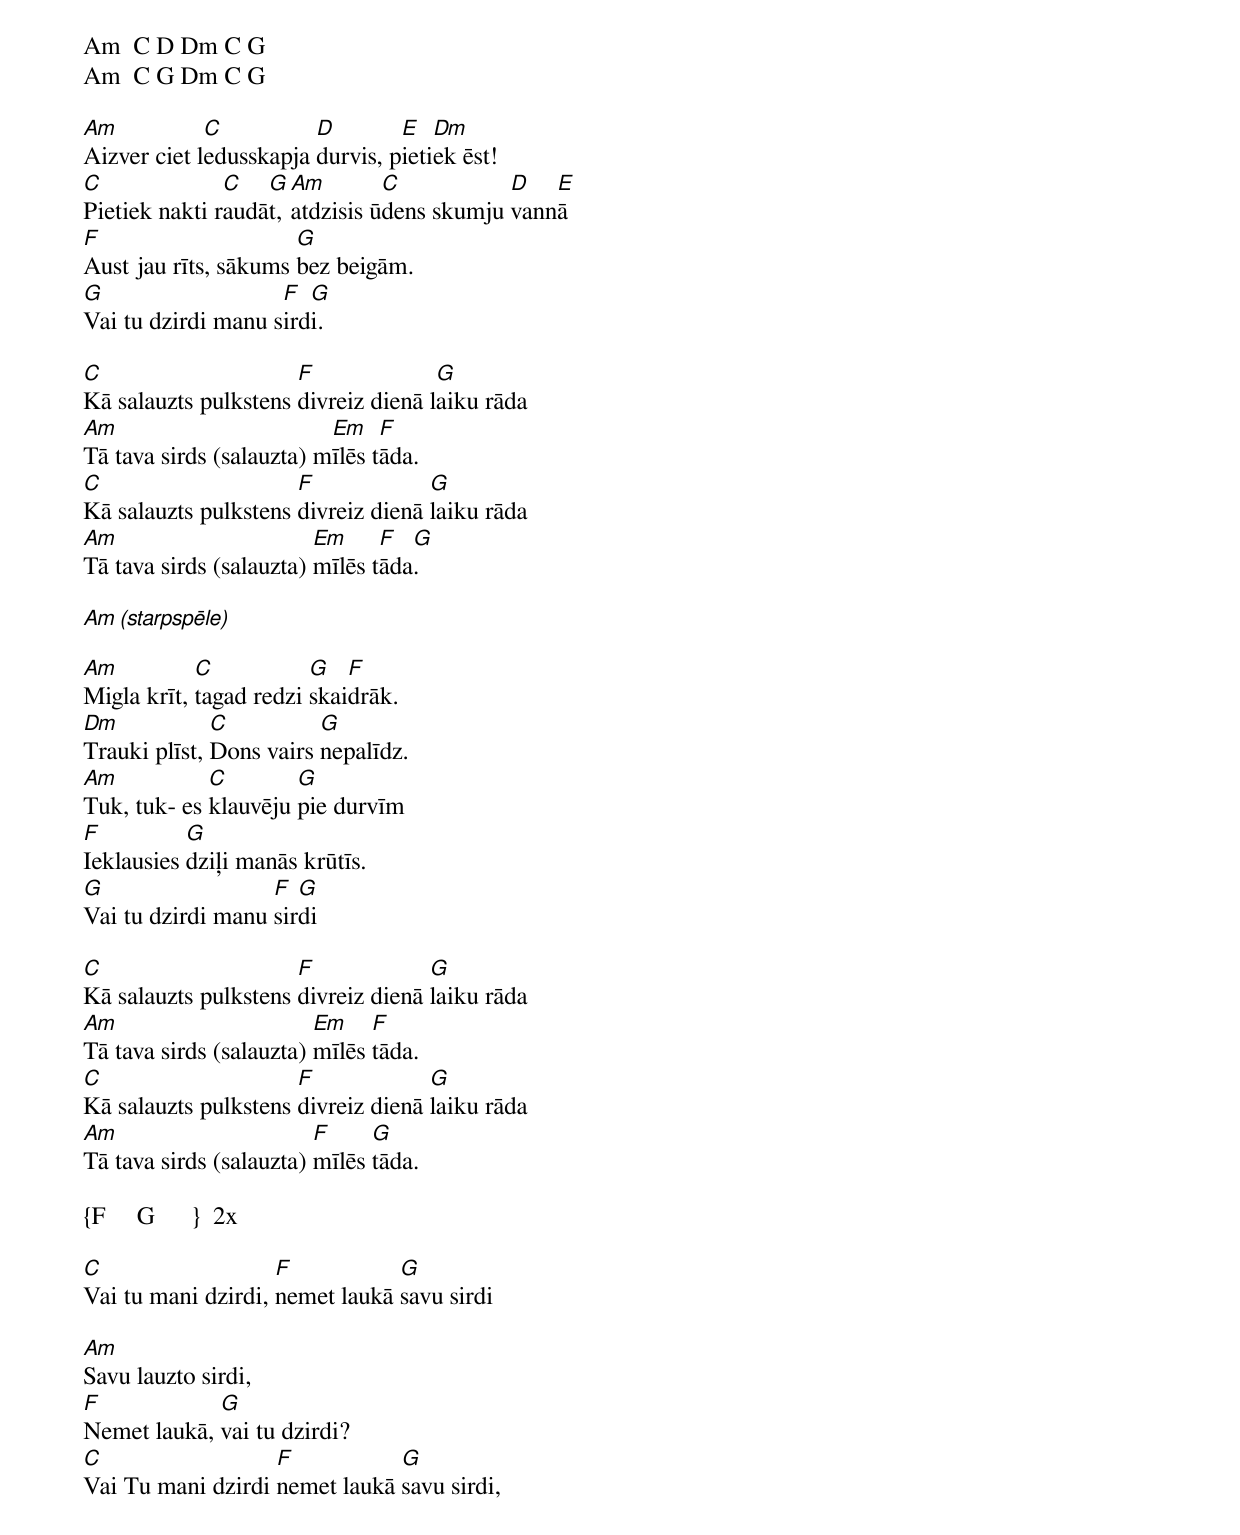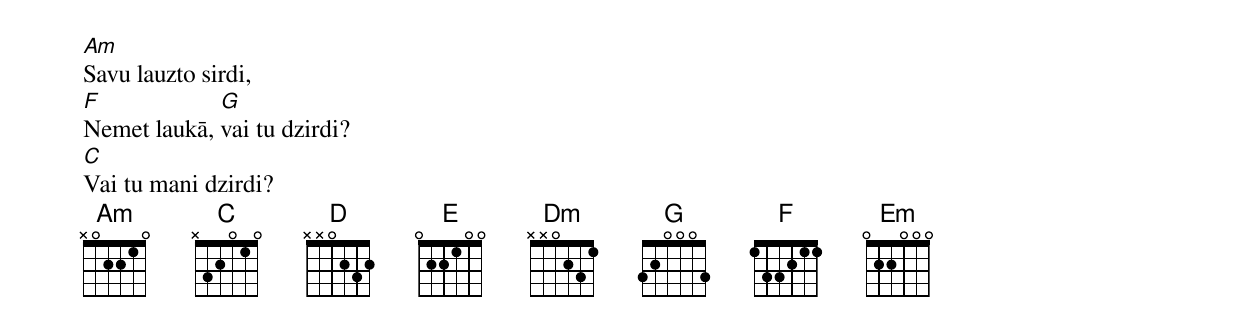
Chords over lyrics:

Am  C D Dm C G
Am  C G Dm C G

Am           C          D        E   Dm
Aizver ciet ledusskapja durvis, pietiek ēst!
C              C   G  Am        C           D   E
Pietiek nakti raudāt, atdzisis ūdens skumju vannā
F                     G
Aust jau rīts, sākums bez beigām.
G                   F  G
Vai tu dzirdi manu sirdi.

C                     F              G
Kā salauzts pulkstens divreiz dienā laiku rāda
Am                        Em    F
Tā tava sirds (salauzta) mīlēs tāda.
C                     F             G
Kā salauzts pulkstens divreiz dienā laiku rāda
Am                       Em     F  G
Tā tava sirds (salauzta) mīlēs tāda.

Am (starpspēle)

Am          C           G   F
Migla krīt, tagad redzi skaidrāk.
Dm            C          G
Trauki plīst, Dons vairs nepalīdz.
Am           C        G
Tuk, tuk- es klauvēju pie durvīm
F          G
Ieklausies dziļi manās krūtīs.
G                  F  G
Vai tu dzirdi manu sirdi

C                     F             G
Kā salauzts pulkstens divreiz dienā laiku rāda
Am                       Em    F
Tā tava sirds (salauzta) mīlēs tāda.
C                     F             G
Kā salauzts pulkstens divreiz dienā laiku rāda
Am                       F     G
Tā tava sirds (salauzta) mīlēs tāda.

{Am  Gm  F    }
{F     G      }  2x
{Mīlēs tāda   }

C                   F           G
Vai tu mani dzirdi, nemet laukā savu sirdi

Am
Savu lauzto sirdi,
F            G
Nemet laukā, vai tu dzirdi?
C                  F           G
Vai Tu mani dzirdi nemet laukā savu sirdi,
Am
Savu lauzto sirdi,
F            G
Nemet laukā, vai tu dzirdi?
C
Vai tu mani dzirdi?
